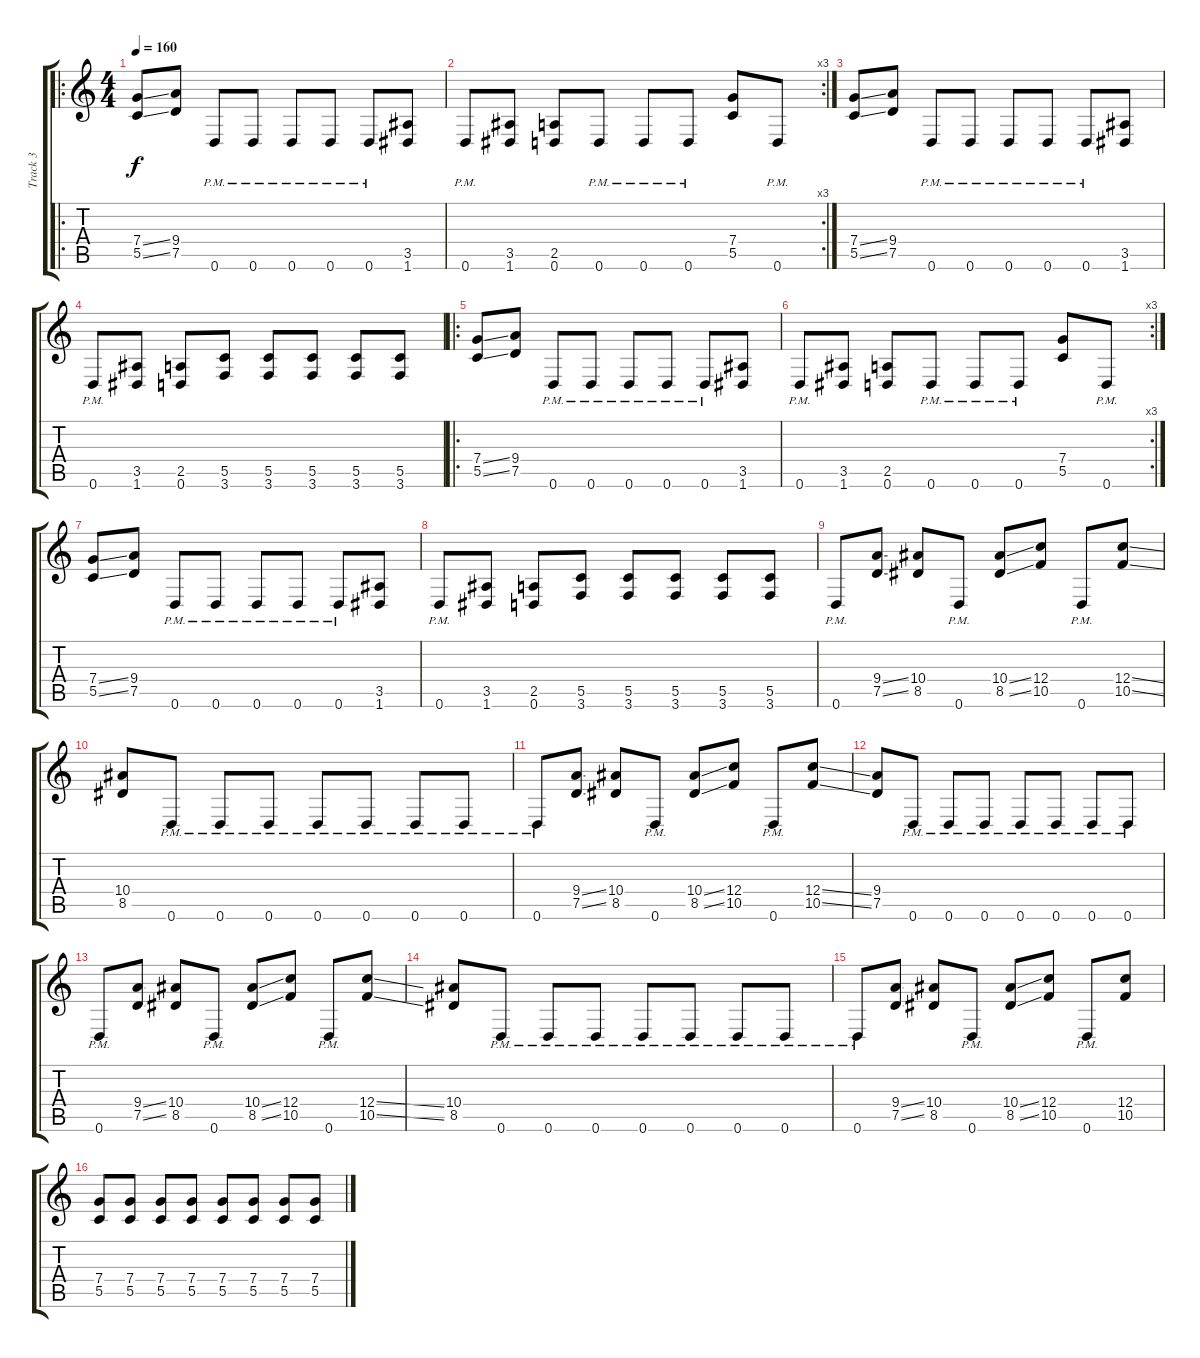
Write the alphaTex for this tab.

\track ("Track 3" "Track 3") {instrument distortionguitar}
\staff {score tabs}
\tuning (D4 A3 F3 C3 G2 D2) {hide}
\ro
\ts (4 4)
\tempo 160
\clef g2
\ks c
(7.4{ss} 5.5{ss}).8{dy f} (9.4 7.5).8 0.6{pm}.8 0.6{pm}.8 0.6{pm}.8 0.6{pm}.8 0.6{pm}.8 (3.5 1.6).8 |
\rc 3
0.6{pm}.8 (3.5 1.6).8 (2.5 0.6).8 0.6{pm}.8 0.6{pm}.8 0.6{pm}.8 (7.4 5.5).8 0.6{pm}.8 |
(7.4{ss} 5.5{ss}).8 (9.4 7.5).8 0.6{pm}.8 0.6{pm}.8 0.6{pm}.8 0.6{pm}.8 0.6{pm}.8 (3.5 1.6).8 |
0.6{pm}.8 (3.5 1.6).8 (2.5 0.6).8 (5.5 3.6).8 (5.5 3.6).8 (5.5 3.6).8 (5.5 3.6).8 (5.5 3.6).8 |
\ro
(7.4{ss} 5.5{ss}).8 (9.4 7.5).8 0.6{pm}.8 0.6{pm}.8 0.6{pm}.8 0.6{pm}.8 0.6{pm}.8 (3.5 1.6).8 |
\rc 3
0.6{pm}.8 (3.5 1.6).8 (2.5 0.6).8 0.6{pm}.8 0.6{pm}.8 0.6{pm}.8 (7.4 5.5).8 0.6{pm}.8 |
(7.4{ss} 5.5{ss}).8 (9.4 7.5).8 0.6{pm}.8 0.6{pm}.8 0.6{pm}.8 0.6{pm}.8 0.6{pm}.8 (3.5 1.6).8 |
0.6{pm}.8 (3.5 1.6).8 (2.5 0.6).8 (5.5 3.6).8 (5.5 3.6).8 (5.5 3.6).8 (5.5 3.6).8 (5.5 3.6).8 |
0.6{pm}.8 (9.4{ss} 7.5{ss}).8 (10.4 8.5).8 0.6{pm}.8 (10.4{ss} 8.5{ss}).8 (12.4 10.5).8 0.6{pm}.8 (12.4{ss} 10.5{ss}).8 |
(10.4 8.5).8 0.6{pm}.8 0.6{pm}.8 0.6{pm}.8 0.6{pm}.8 0.6{pm}.8 0.6{pm}.8 0.6{pm}.8 |
0.6{pm}.8 (9.4{ss} 7.5{ss}).8 (10.4 8.5).8 0.6{pm}.8 (10.4{ss} 8.5{ss}).8 (12.4 10.5).8 0.6{pm}.8 (12.4{ss} 10.5{ss}).8 |
(9.4 7.5).8 0.6{pm}.8 0.6{pm}.8 0.6{pm}.8 0.6{pm}.8 0.6{pm}.8 0.6{pm}.8 0.6{pm}.8 |
0.6{pm}.8 (9.4{ss} 7.5{ss}).8 (10.4 8.5).8 0.6{pm}.8 (10.4{ss} 8.5{ss}).8 (12.4 10.5).8 0.6{pm}.8 (12.4{ss} 10.5{ss}).8 |
(10.4 8.5).8 0.6{pm}.8 0.6{pm}.8 0.6{pm}.8 0.6{pm}.8 0.6{pm}.8 0.6{pm}.8 0.6{pm}.8 |
0.6{pm}.8 (9.4{ss} 7.5{ss}).8 (10.4 8.5).8 0.6{pm}.8 (10.4{ss} 8.5{ss}).8 (12.4 10.5).8 0.6{pm}.8 (12.4 10.5).8 |
(7.4 5.5).8 (7.4 5.5).8 (7.4 5.5).8 (7.4 5.5).8 (7.4 5.5).8 (7.4 5.5).8 (7.4 5.5).8 (7.4 5.5).8
